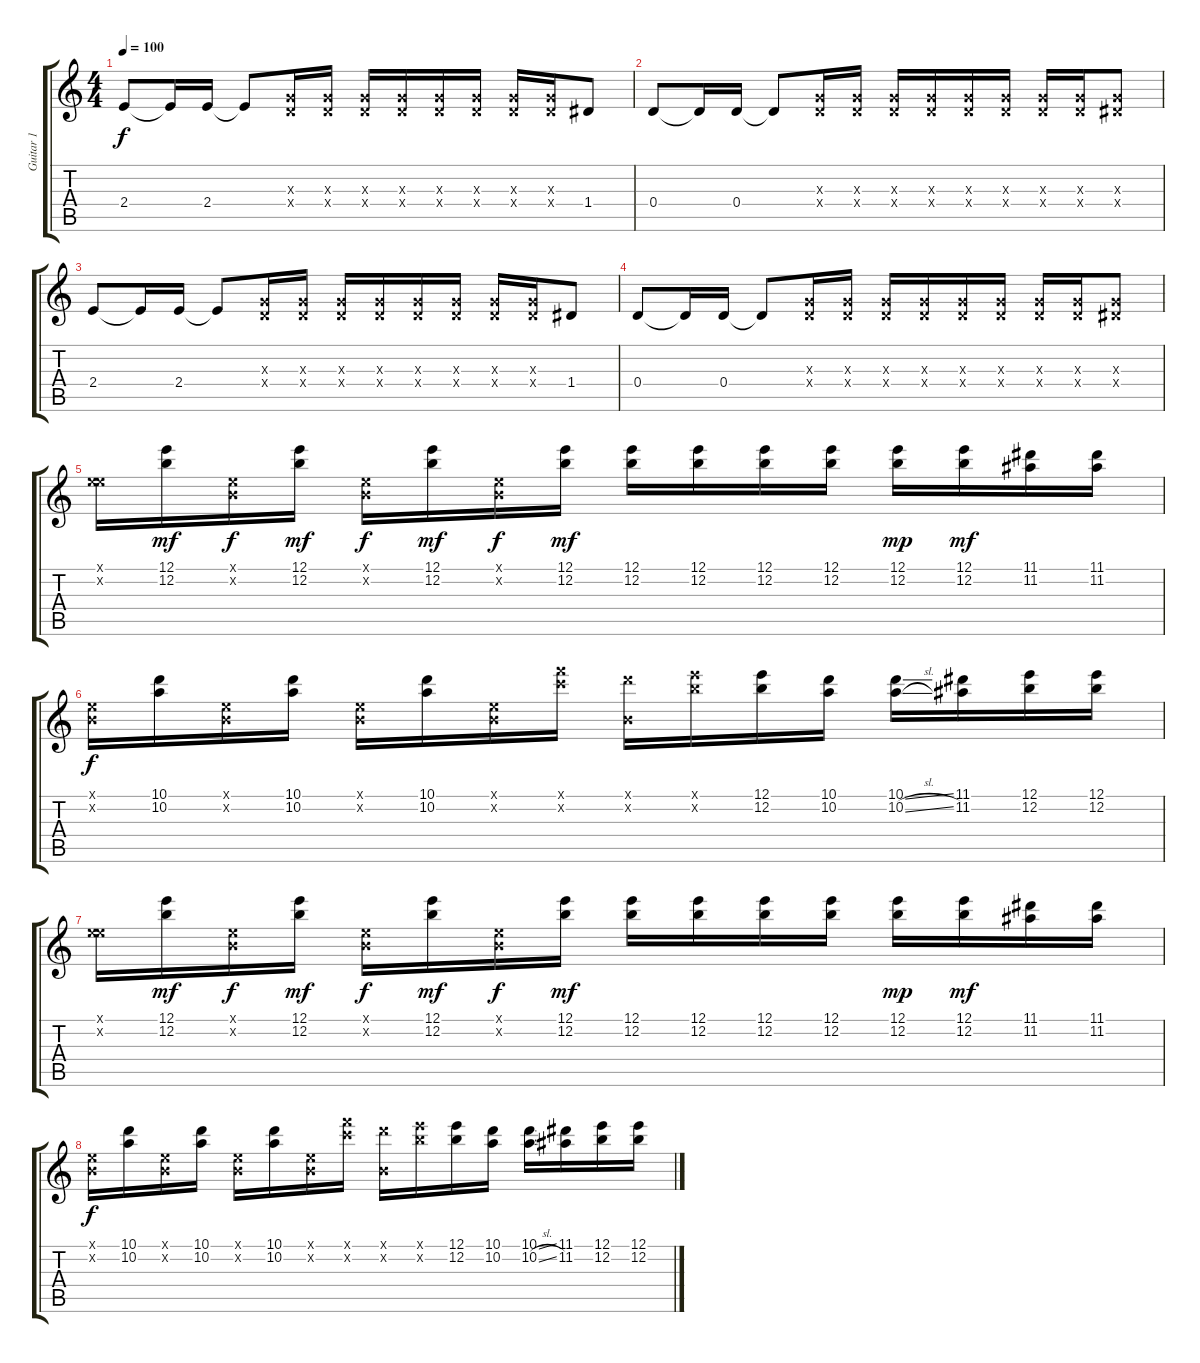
\track ("Guitar 1" "Guitar 1") {instrument electricguitarclean}
\staff {score tabs}
\tuning (E4 B3 G3 D3 A2 D2) {hide}
\ts (4 4)
\tempo 100
\clef g2
\ks c
2.4.8{dy f instrument distortionguitar} 2.4{t}.16 2.4.16 2.4{t}.8 (0.3{x} 0.4{x}).16 (0.3{x} 0.4{x}).16 (0.3{x} 0.4{x}).16 (0.3{x} 0.4{x}).16 (0.3{x} 0.4{x}).16 (0.3{x} 0.4{x}).16 (0.3{x} 0.4{x}).16 (0.3{x} 0.4{x}).16 1.4.8 |
0.4.8{instrument distortionguitar} 0.4{t}.16 0.4.16 0.4{t}.8 (0.3{x} 0.4{x}).16 (0.3{x} 0.4{x}).16 (0.3{x} 0.4{x}).16 (0.3{x} 0.4{x}).16 (0.3{x} 0.4{x}).16 (0.3{x} 0.4{x}).16 (0.3{x} 0.4{x}).16 (0.3{x} 0.4{x}).16 (0.3{x} 1.4{x}).8 |
2.4.8{instrument distortionguitar} 2.4{t}.16 2.4.16 2.4{t}.8 (0.3{x} 0.4{x}).16 (0.3{x} 0.4{x}).16 (0.3{x} 0.4{x}).16 (0.3{x} 0.4{x}).16 (0.3{x} 0.4{x}).16 (0.3{x} 0.4{x}).16 (0.3{x} 0.4{x}).16 (0.3{x} 0.4{x}).16 1.4.8 |
0.4.8{instrument distortionguitar} 0.4{t}.16 0.4.16 0.4{t}.8 (0.3{x} 0.4{x}).16 (0.3{x} 0.4{x}).16 (0.3{x} 0.4{x}).16 (0.3{x} 0.4{x}).16 (0.3{x} 0.4{x}).16 (0.3{x} 0.4{x}).16 (0.3{x} 0.4{x}).16 (0.3{x} 0.4{x}).16 (0.3{x} 1.4{x}).8 |
(0.1{x} 5.2{x}).16{volume 10 instrument distortionguitar} (12.1 12.2).16{dy mf} (0.1{x} 0.2{x}).16{dy f} (12.1 12.2).16{dy mf} (0.1{x} 0.2{x}).16{dy f} (12.1 12.2).16{dy mf} (0.1{x} 0.2{x}).16{dy f} (12.1 12.2).16{dy mf} (12.1 12.2).16 (12.1 12.2).16 (12.1 12.2).16 (12.1 12.2).16 (12.1 12.2).16{dy mp} (12.1 12.2).16{dy mf} (11.1 11.2).16 (11.1 11.2).16 |
(0.1{x} 0.2{x}).16{dy f instrument distortionguitar} (10.1 10.2).16 (0.1{x} 0.2{x}).16 (10.1 10.2).16 (0.1{x} 0.2{x}).16 (10.1 10.2).16 (0.1{x} 0.2{x}).16 (13.1{x} 13.2{x}).16 (10.1{x} 0.2{x}).16 (12.1{x} 12.2{x}).16 (12.1 12.2).16 (10.1 10.2).16 (10.1{ss} 10.2{sl}).16 (11.1 11.2).16 (12.1 12.2).16 (12.1 12.2).16 |
(0.1{x} 5.2{x}).16{volume 10 instrument distortionguitar} (12.1 12.2).16{dy mf} (0.1{x} 0.2{x}).16{dy f} (12.1 12.2).16{dy mf} (0.1{x} 0.2{x}).16{dy f} (12.1 12.2).16{dy mf} (0.1{x} 0.2{x}).16{dy f} (12.1 12.2).16{dy mf} (12.1 12.2).16 (12.1 12.2).16 (12.1 12.2).16 (12.1 12.2).16 (12.1 12.2).16{dy mp} (12.1 12.2).16{dy mf} (11.1 11.2).16 (11.1 11.2).16 |
(0.1{x} 0.2{x}).16{dy f instrument distortionguitar} (10.1 10.2).16 (0.1{x} 0.2{x}).16 (10.1 10.2).16 (0.1{x} 0.2{x}).16 (10.1 10.2).16 (0.1{x} 0.2{x}).16 (13.1{x} 13.2{x}).16 (10.1{x} 0.2{x}).16 (12.1{x} 12.2{x}).16 (12.1 12.2).16 (10.1 10.2).16 (10.1{ss} 10.2{sl}).16 (11.1 11.2).16 (12.1 12.2).16 (12.1 12.2).16
